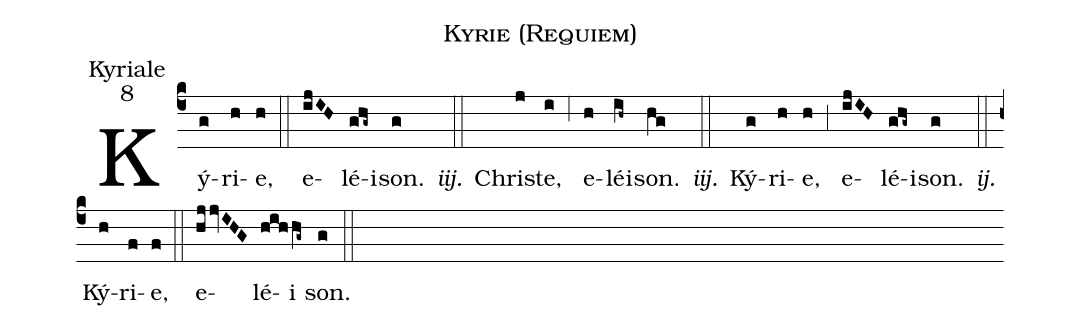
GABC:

name:Kyrie (Requiem);
office-part:Kyriale;
mode:8;
%%
(c4)Ký(g)ri(h)e,(h) (::) e(ijIH)lé(ghg~)i()son.(g) <i>iij.</i>(::) Chri(j)ste,(i) (,6) e(h)lé(ih~)i()son.(hg) <i>iij.</i>(::) Ký(g)ri(h)e,(h) (,3) e(ijIH)lé(ghg~)i()son.(g) <i>ij.</i>(::) Ký(h)ri(f)e,(f) (::) e(hjjvIHG)lé(hihhg~)i()son.(g) (::)
